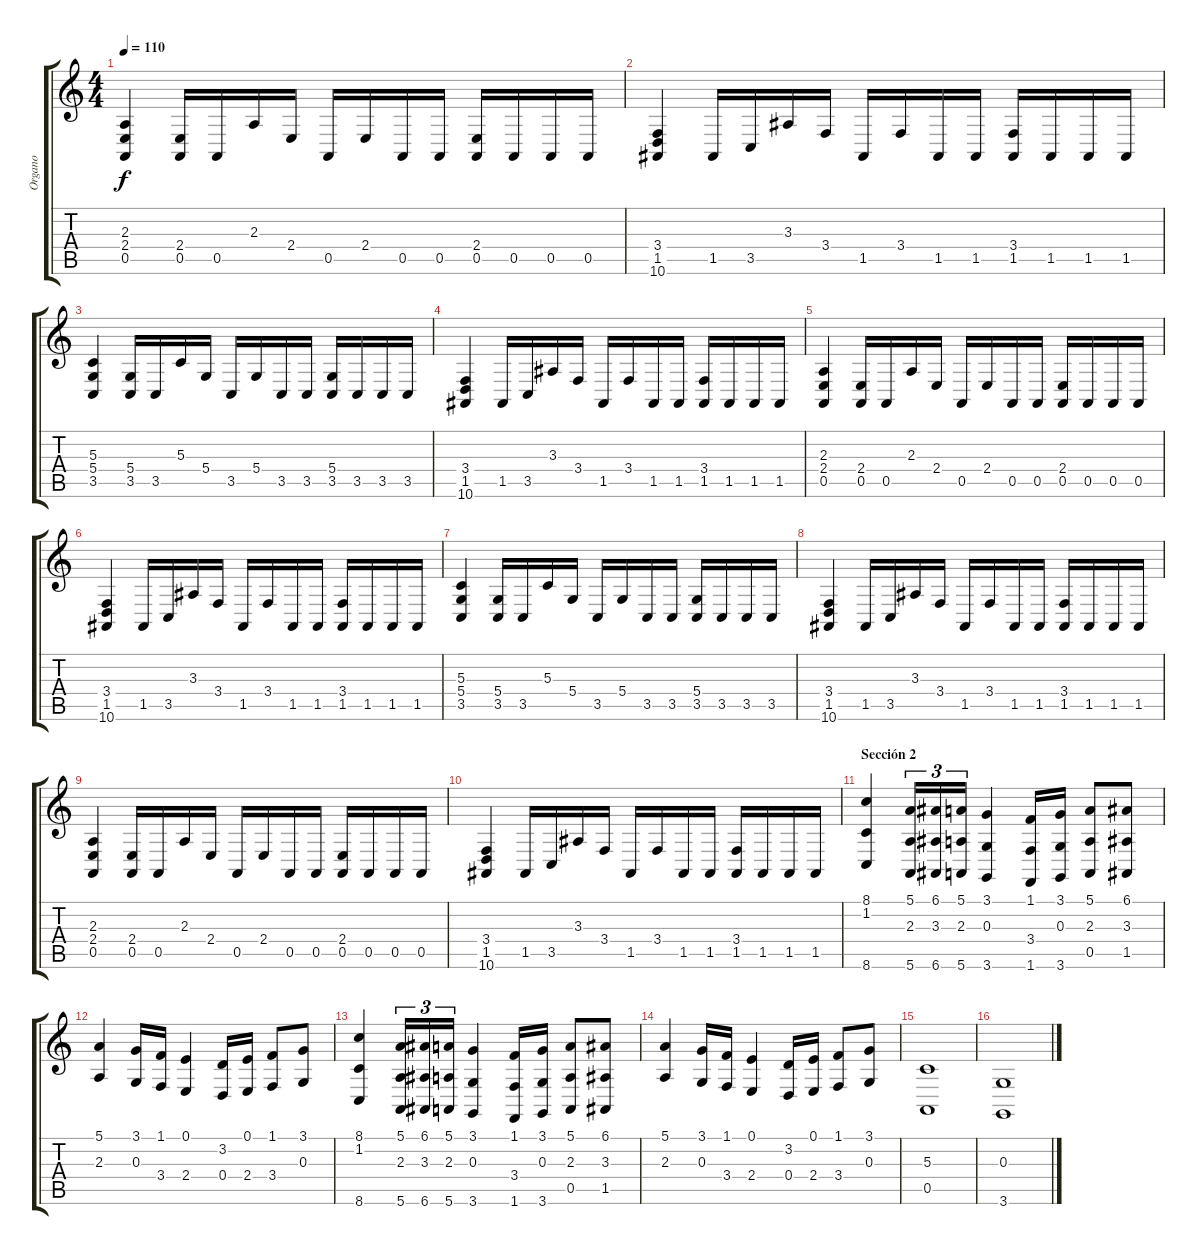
\track ("Organo" "Organo") {instrument churchorgan}
\staff {score tabs}
\tuning (E4 B3 G3 D3 A2 E2) {hide}
\ts (4 4)
\tempo 110
\clef g2
\ks c
(2.3 2.4 0.5).4{dy f} (2.4 0.5).16 0.5.16 2.3.16 2.4.16 0.5.16 2.4.16 0.5.16 0.5.16 (2.4 0.5).16 0.5.16 0.5.16 0.5.16 |
(3.4 1.5 10.6).4 1.5.16 3.5.16 3.3.16 3.4.16 1.5.16 3.4.16 1.5.16 1.5.16 (3.4 1.5).16 1.5.16 1.5.16 1.5.16 |
(5.3 5.4 3.5).4 (5.4 3.5).16 3.5.16 5.3.16 5.4.16 3.5.16 5.4.16 3.5.16 3.5.16 (5.4 3.5).16 3.5.16 3.5.16 3.5.16 |
(3.4 1.5 10.6).4 1.5.16 3.5.16 3.3.16 3.4.16 1.5.16 3.4.16 1.5.16 1.5.16 (3.4 1.5).16 1.5.16 1.5.16 1.5.16 |
(2.3 2.4 0.5).4 (2.4 0.5).16 0.5.16 2.3.16 2.4.16 0.5.16 2.4.16 0.5.16 0.5.16 (2.4 0.5).16 0.5.16 0.5.16 0.5.16 |
(3.4 1.5 10.6).4 1.5.16 3.5.16 3.3.16 3.4.16 1.5.16 3.4.16 1.5.16 1.5.16 (3.4 1.5).16 1.5.16 1.5.16 1.5.16 |
(5.3 5.4 3.5).4 (5.4 3.5).16 3.5.16 5.3.16 5.4.16 3.5.16 5.4.16 3.5.16 3.5.16 (5.4 3.5).16 3.5.16 3.5.16 3.5.16 |
(3.4 1.5 10.6).4 1.5.16 3.5.16 3.3.16 3.4.16 1.5.16 3.4.16 1.5.16 1.5.16 (3.4 1.5).16 1.5.16 1.5.16 1.5.16 |
(2.3 2.4 0.5).4 (2.4 0.5).16 0.5.16 2.3.16 2.4.16 0.5.16 2.4.16 0.5.16 0.5.16 (2.4 0.5).16 0.5.16 0.5.16 0.5.16 |
(3.4 1.5 10.6).4 1.5.16 3.5.16 3.3.16 3.4.16 1.5.16 3.4.16 1.5.16 1.5.16 (3.4 1.5).16 1.5.16 1.5.16 1.5.16 |
\section ("" "Sección 2")
(8.1 1.2 8.6).4{volume 15} (5.1 2.3 5.6).16{tu (3 2)} (6.1 3.3 6.6).16{tu (3 2)} (5.1 2.3 5.6).16{tu (3 2)} (3.1 0.3 3.6).4 (1.1 3.4 1.6).16 (3.1 0.3 3.6).16 (5.1 2.3 0.5).8 (6.1 3.3 1.5).8 |
(5.1 2.3).4 (3.1 0.3).16 (1.1 3.4).16 (0.1 2.4).4 (3.2 0.4).16 (0.1 2.4).16 (1.1 3.4).8 (3.1 0.3).8 |
(8.1 1.2 8.6).4 (5.1 2.3 5.6).16{tu (3 2)} (6.1 3.3 6.6).16{tu (3 2)} (5.1 2.3 5.6).16{tu (3 2)} (3.1 0.3 3.6).4 (1.1 3.4 1.6).16 (3.1 0.3 3.6).16 (5.1 2.3 0.5).8 (6.1 3.3 1.5).8 |
(5.1 2.3).4 (3.1 0.3).16 (1.1 3.4).16 (0.1 2.4).4 (3.2 0.4).16 (0.1 2.4).16 (1.1 3.4).8 (3.1 0.3).8 |
(5.3 0.5).1 |
(0.3 3.6).1
